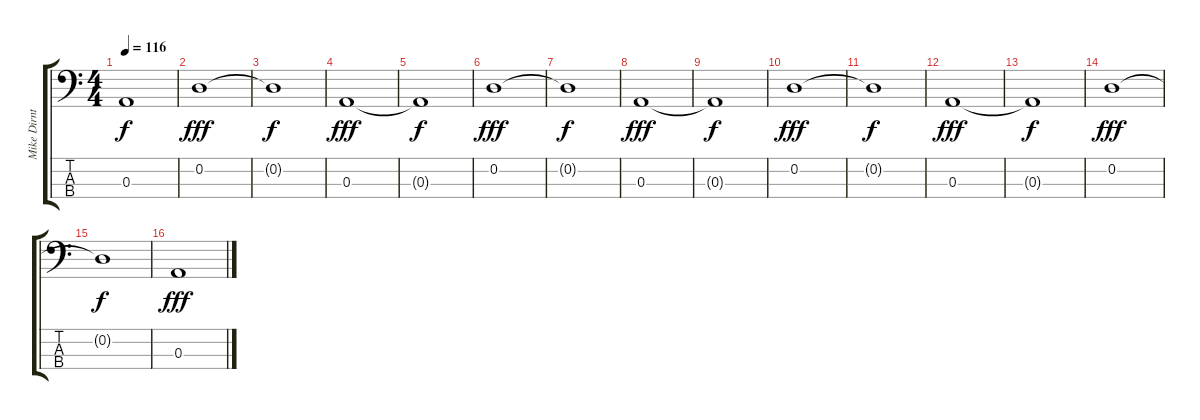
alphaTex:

\track ("Mike Dirnt" "Mike Dirnt") {instrument electricbasspick}
\staff {score tabs}
\tuning (G2 D2 A1 E1) {hide}
\ts (4 4)
\tempo 116
\clef f4
\ks c
0.3{t}.1{dy f} |
0.2.1{dy fff} |
0.2{t}.1{dy f} |
0.3.1{dy fff} |
0.3{t}.1{dy f} |
0.2.1{dy fff} |
0.2{t}.1{dy f} |
0.3.1{dy fff} |
0.3{t}.1{dy f} |
0.2.1{dy fff} |
0.2{t}.1{dy f} |
0.3.1{dy fff} |
0.3{t}.1{dy f} |
0.2.1{dy fff} |
0.2{t}.1{dy f} |
0.3.1{dy fff}
